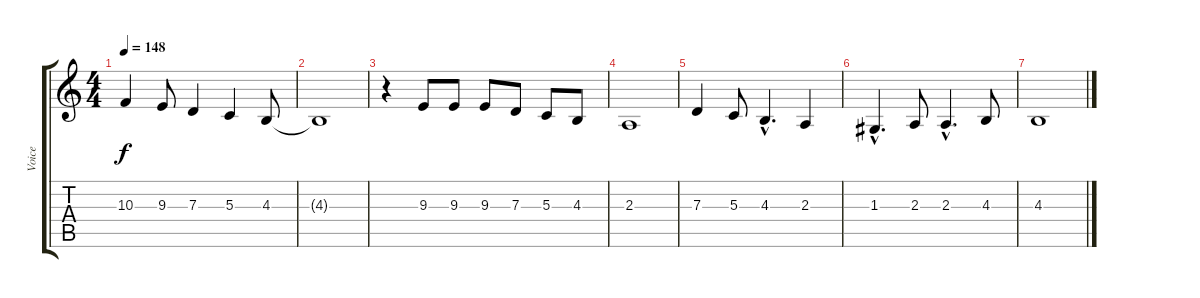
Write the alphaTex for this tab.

\track ("Voice" "Voice") {instrument cello}
\staff {score tabs}
\tuning (E4 B3 G3 D3 A2 E2) {hide}
\ts (4 4)
\tempo 148
\clef g2
\ks c
10.3.4{dy f} 9.3.8 7.3.4 5.3.4 4.3.8 |
4.3{t}.1 |
r.4 9.3.8 9.3.8 9.3.8 7.3.8 5.3.8 4.3.8 |
2.3.1 |
7.3.4 5.3.8 4.3{hac}.4{d} 2.3.4 |
1.3{hac}.4{d} 2.3.8 2.3{hac}.4{d} 4.3.8 |
4.3.1
